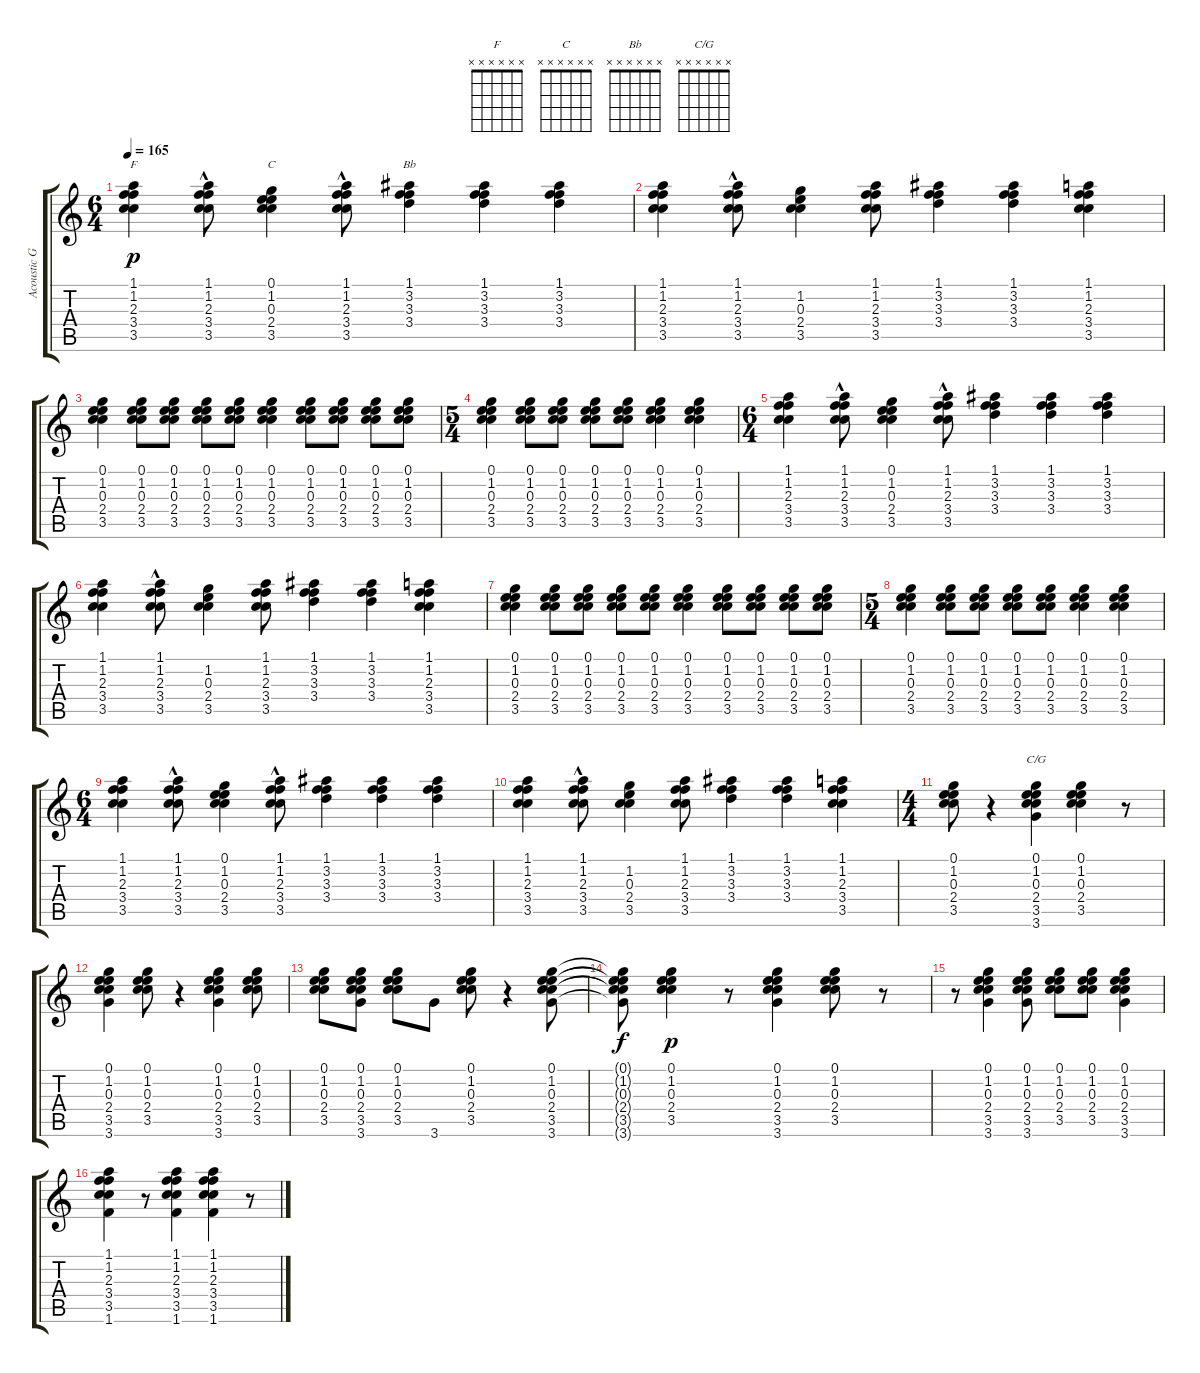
\track ("Acoustic Gtr." "Acoustic G") {instrument acousticguitarsteel}
\staff {score tabs}
\tuning (E4 B3 G4 D4 A3 E3) {hide}
\chord ("F" x x x x x x) {firstfret 0}
\chord ("C" x x x x x x) {firstfret 0}
\chord ("Bb" x x x x x x) {firstfret 0}
\chord ("C/G" x x x x x x) {firstfret 0}
\ts (6 4)
\tempo 165
\clef g2
\ks c
(1.1 1.2 2.3 3.4 3.5).4{ch "F" dy p} (1.1{hac} 1.2 2.3 3.4{hac} 3.5).8 (0.1 1.2 0.3 2.4 3.5).4{ch "C"} (1.1 1.2{hac} 2.3 3.4 3.5{hac}).8 (1.1 3.2 3.3 3.4).4{ch "Bb"} (1.1 3.2 3.3 3.4).4 (1.1 3.2 3.3 3.4).4 |
(1.1 1.2 2.3 3.4 3.5).4 (1.1{hac} 1.2 2.3 3.4{hac} 3.5).8 (1.2 0.3 2.4 3.5).4 (1.1 1.2 2.3 3.4 3.5).8 (1.1 3.2 3.3 3.4).4 (1.1 3.2 3.3 3.4).4 (1.1 1.2 2.3 3.4 3.5).4 |
(0.1 1.2 0.3 2.4 3.5).4 (0.1 1.2 0.3 2.4 3.5).8 (0.1 1.2 0.3 2.4 3.5).8 (0.1 1.2 0.3 2.4 3.5).8 (0.1 1.2 0.3 2.4 3.5).8 (0.1 1.2 0.3 2.4 3.5).4 (0.1 1.2 0.3 2.4 3.5).8 (0.1 1.2 0.3 2.4 3.5).8 (0.1 1.2 0.3 2.4 3.5).8 (0.1 1.2 0.3 2.4 3.5).8 |
\ts (5 4)
(0.1 1.2 0.3 2.4 3.5).4 (0.1 1.2 0.3 2.4 3.5).8 (0.1 1.2 0.3 2.4 3.5).8 (0.1 1.2 0.3 2.4 3.5).8 (0.1 1.2 0.3 2.4 3.5).8 (0.1 1.2 0.3 2.4 3.5).4 (0.1 1.2 0.3 2.4 3.5).4 |
\ts (6 4)
(1.1 1.2 2.3 3.4 3.5).4 (1.1{hac} 1.2 2.3 3.4{hac} 3.5).8 (0.1 1.2 0.3 2.4 3.5).4 (1.1 1.2{hac} 2.3 3.4 3.5{hac}).8 (1.1 3.2 3.3 3.4).4 (1.1 3.2 3.3 3.4).4 (1.1 3.2 3.3 3.4).4 |
(1.1 1.2 2.3 3.4 3.5).4 (1.1{hac} 1.2 2.3 3.4{hac} 3.5).8 (1.2 0.3 2.4 3.5).4 (1.1 1.2 2.3 3.4 3.5).8 (1.1 3.2 3.3 3.4).4 (1.1 3.2 3.3 3.4).4 (1.1 1.2 2.3 3.4 3.5).4 |
(0.1 1.2 0.3 2.4 3.5).4 (0.1 1.2 0.3 2.4 3.5).8 (0.1 1.2 0.3 2.4 3.5).8 (0.1 1.2 0.3 2.4 3.5).8 (0.1 1.2 0.3 2.4 3.5).8 (0.1 1.2 0.3 2.4 3.5).4 (0.1 1.2 0.3 2.4 3.5).8 (0.1 1.2 0.3 2.4 3.5).8 (0.1 1.2 0.3 2.4 3.5).8 (0.1 1.2 0.3 2.4 3.5).8 |
\ts (5 4)
(0.1 1.2 0.3 2.4 3.5).4 (0.1 1.2 0.3 2.4 3.5).8 (0.1 1.2 0.3 2.4 3.5).8 (0.1 1.2 0.3 2.4 3.5).8 (0.1 1.2 0.3 2.4 3.5).8 (0.1 1.2 0.3 2.4 3.5).4 (0.1 1.2 0.3 2.4 3.5).4 |
\ts (6 4)
(1.1 1.2 2.3 3.4 3.5).4 (1.1{hac} 1.2 2.3 3.4{hac} 3.5).8 (0.1 1.2 0.3 2.4 3.5).4 (1.1 1.2{hac} 2.3 3.4 3.5{hac}).8 (1.1 3.2 3.3 3.4).4 (1.1 3.2 3.3 3.4).4 (1.1 3.2 3.3 3.4).4 |
(1.1 1.2 2.3 3.4 3.5).4 (1.1{hac} 1.2 2.3 3.4{hac} 3.5).8 (1.2 0.3 2.4 3.5).4 (1.1 1.2 2.3 3.4 3.5).8 (1.1 3.2 3.3 3.4).4 (1.1 3.2 3.3 3.4).4 (1.1 1.2 2.3 3.4 3.5).4 |
\ts (4 4)
(0.1 1.2 0.3 2.4 3.5).8 r.4 (0.1 1.2 0.3 2.4 3.5 3.6).4{ch "C/G"} (0.1 1.2 0.3 2.4 3.5).4 r.8 |
(0.1 1.2 0.3 2.4 3.5 3.6).4 (0.1 1.2 0.3 2.4 3.5).8 r.4 (0.1 1.2 0.3 2.4 3.5 3.6).4 (0.1 1.2 0.3 2.4 3.5).8 |
(0.1 1.2 0.3 2.4 3.5).8 (0.1 1.2 0.3 2.4 3.5 3.6).8 (0.1 1.2 0.3 2.4 3.5).8 3.6.8 (0.1 1.2 0.3 2.4 3.5).8 r.4 (0.1 1.2 0.3 2.4 3.5 3.6).8 |
(0.1{t} 1.2{t} 0.3{t} 2.4{t} 3.5{t} 3.6{t}).8{dy f} (0.1 1.2 0.3 2.4 3.5).4{dy p} r.8 (0.1 1.2 0.3 2.4 3.5 3.6).4 (0.1 1.2 0.3 2.4 3.5).8 r.8 |
r.8 (0.1 1.2 0.3 2.4 3.5 3.6).4 (0.1 1.2 0.3 2.4 3.5 3.6).8 (0.1 1.2 0.3 2.4 3.5).8 (0.1 1.2 0.3 2.4 3.5).8 (0.1 1.2 0.3 2.4 3.5 3.6).4 |
(1.1 1.2 2.3 3.4 3.5 1.6).4 r.8 (1.1 1.2 2.3 3.4 3.5 1.6).4 (1.1 1.2 2.3 3.4 3.5 1.6).4 r.8
